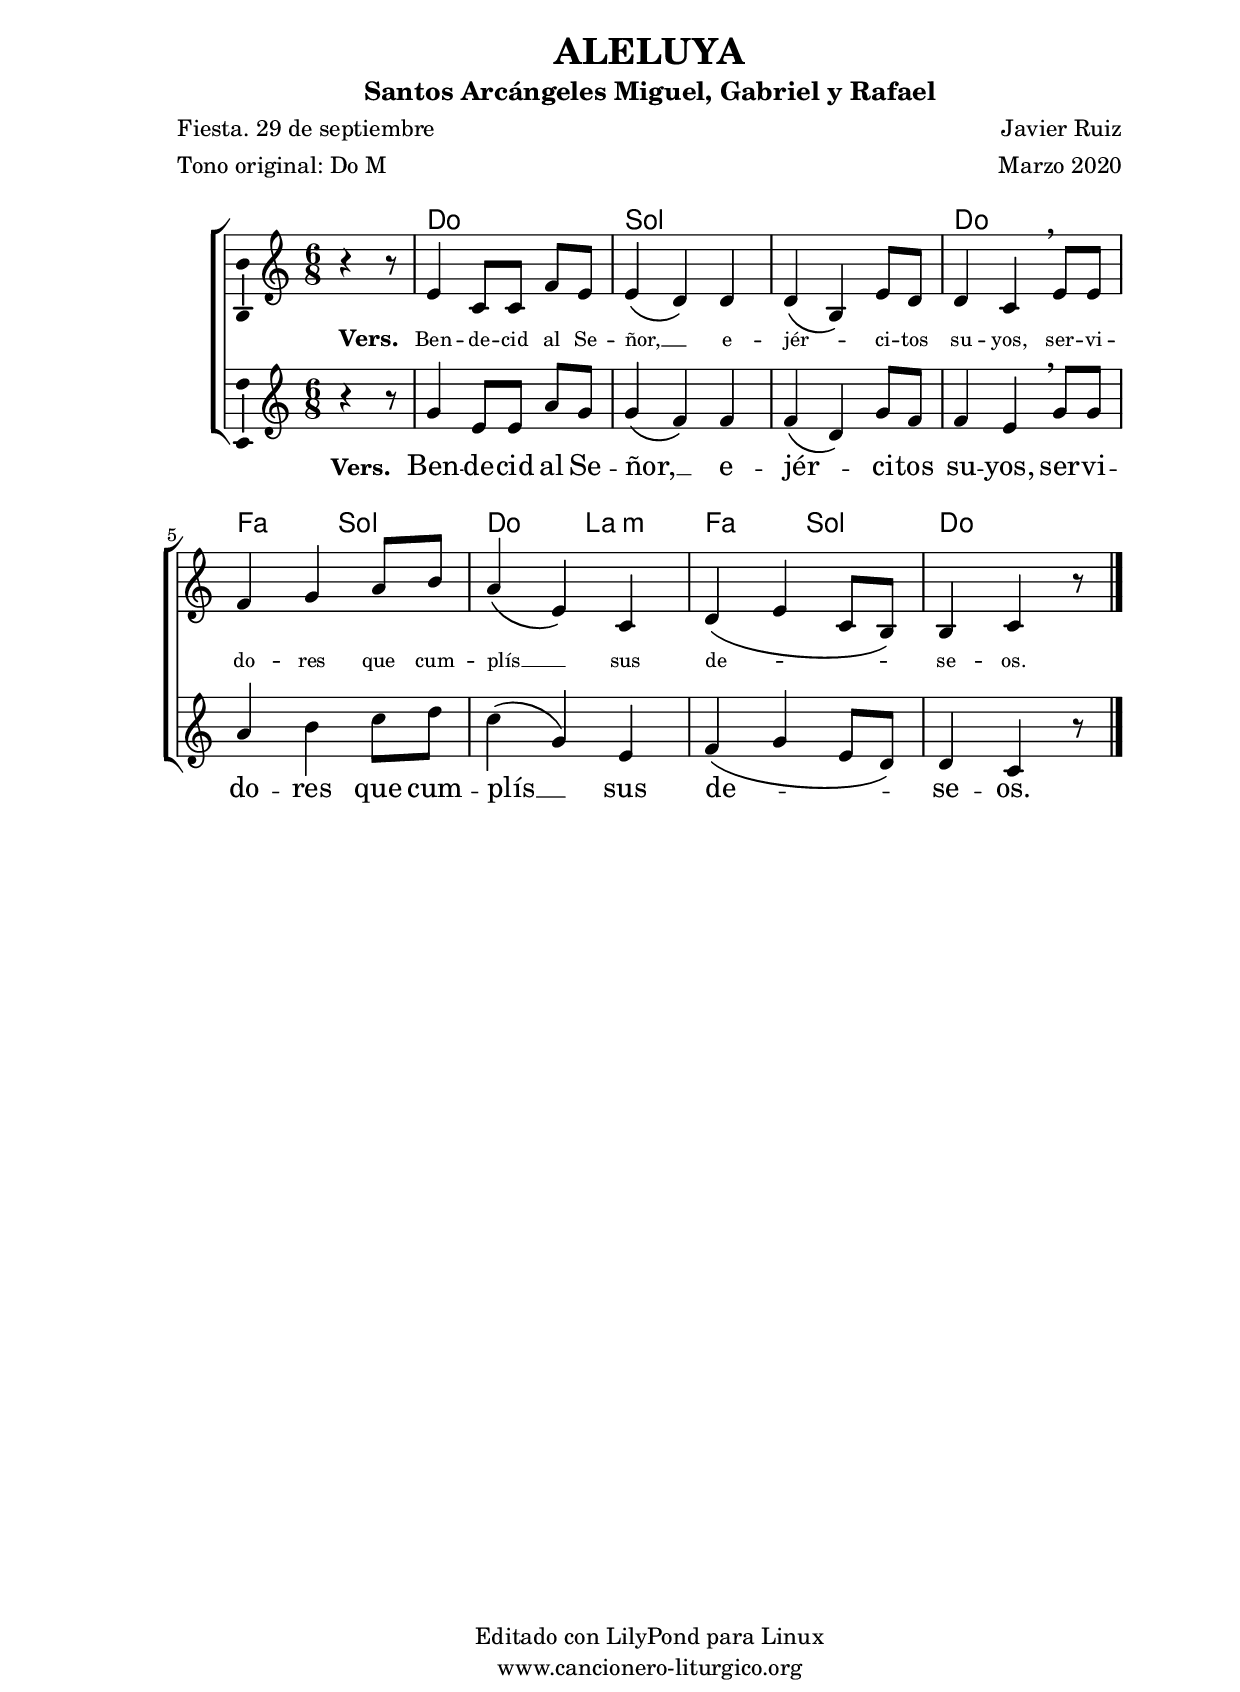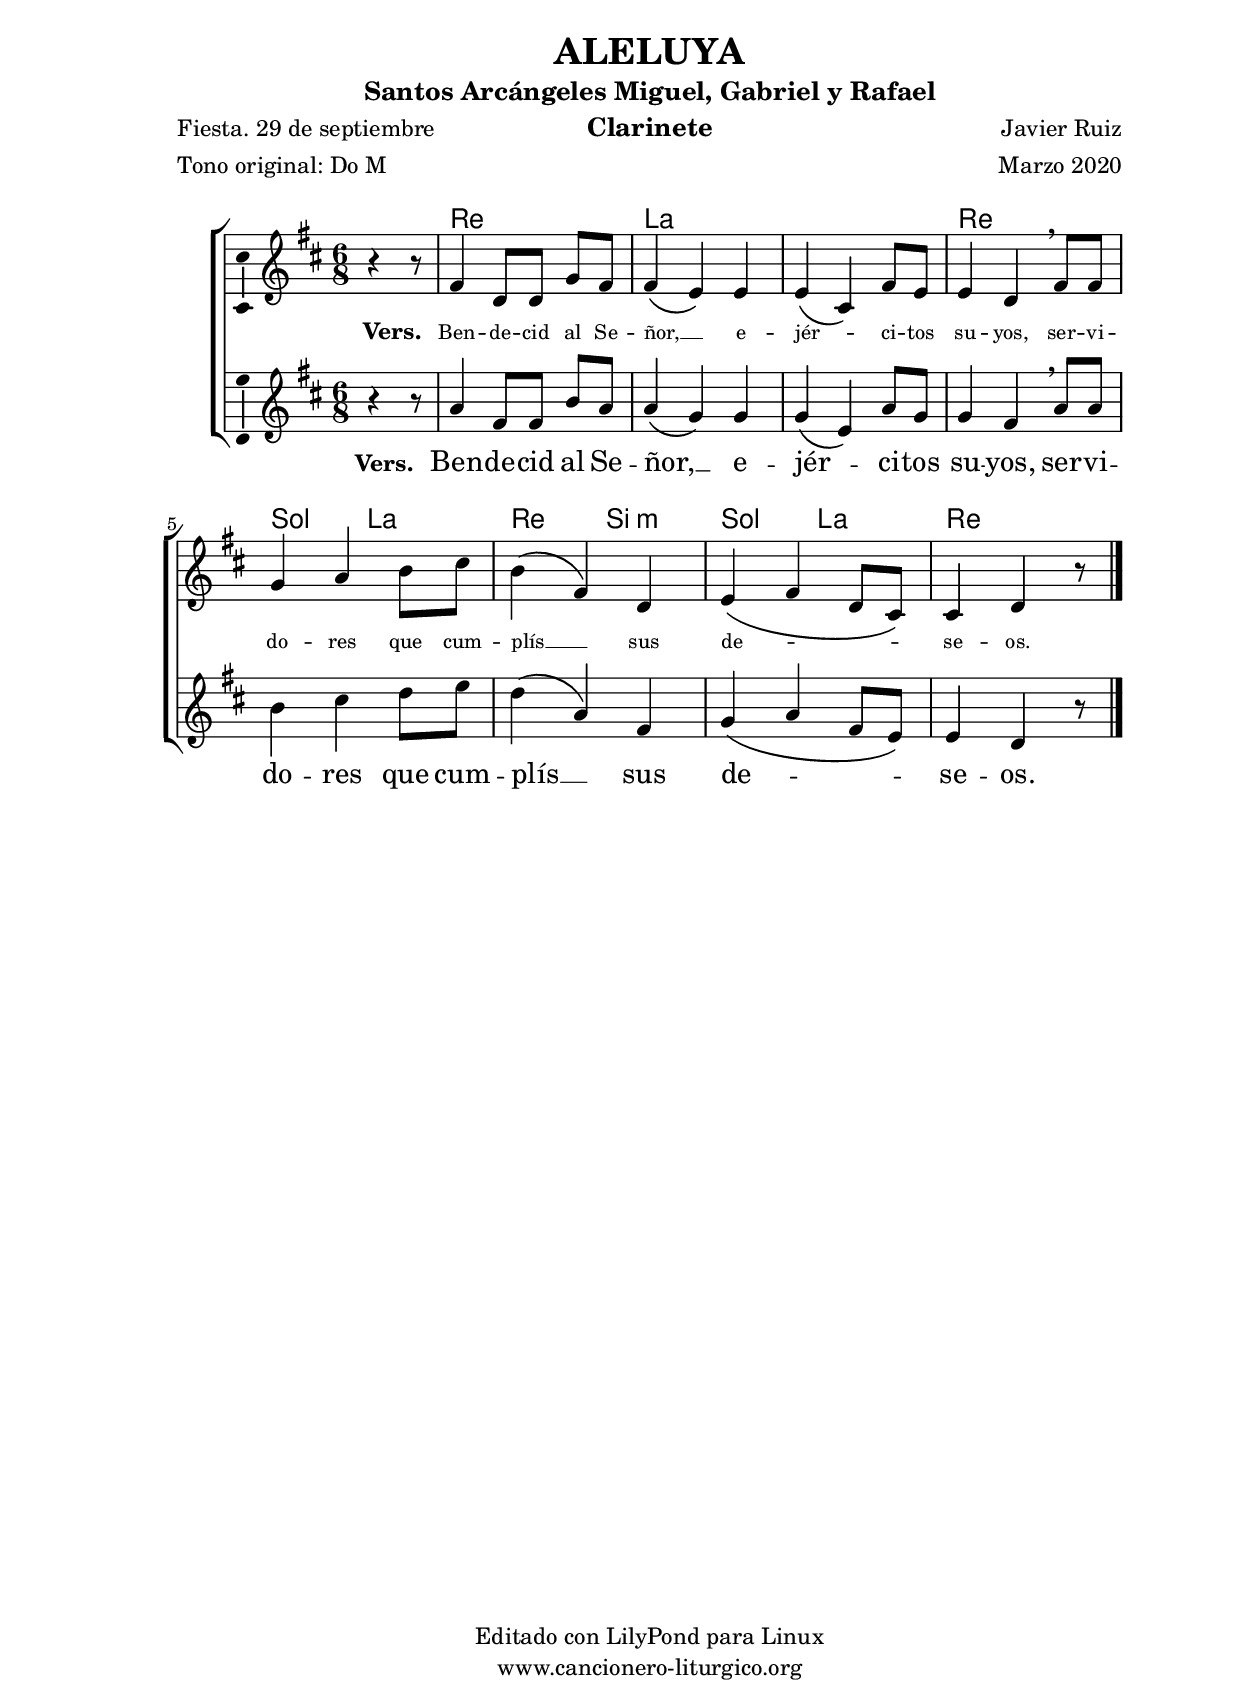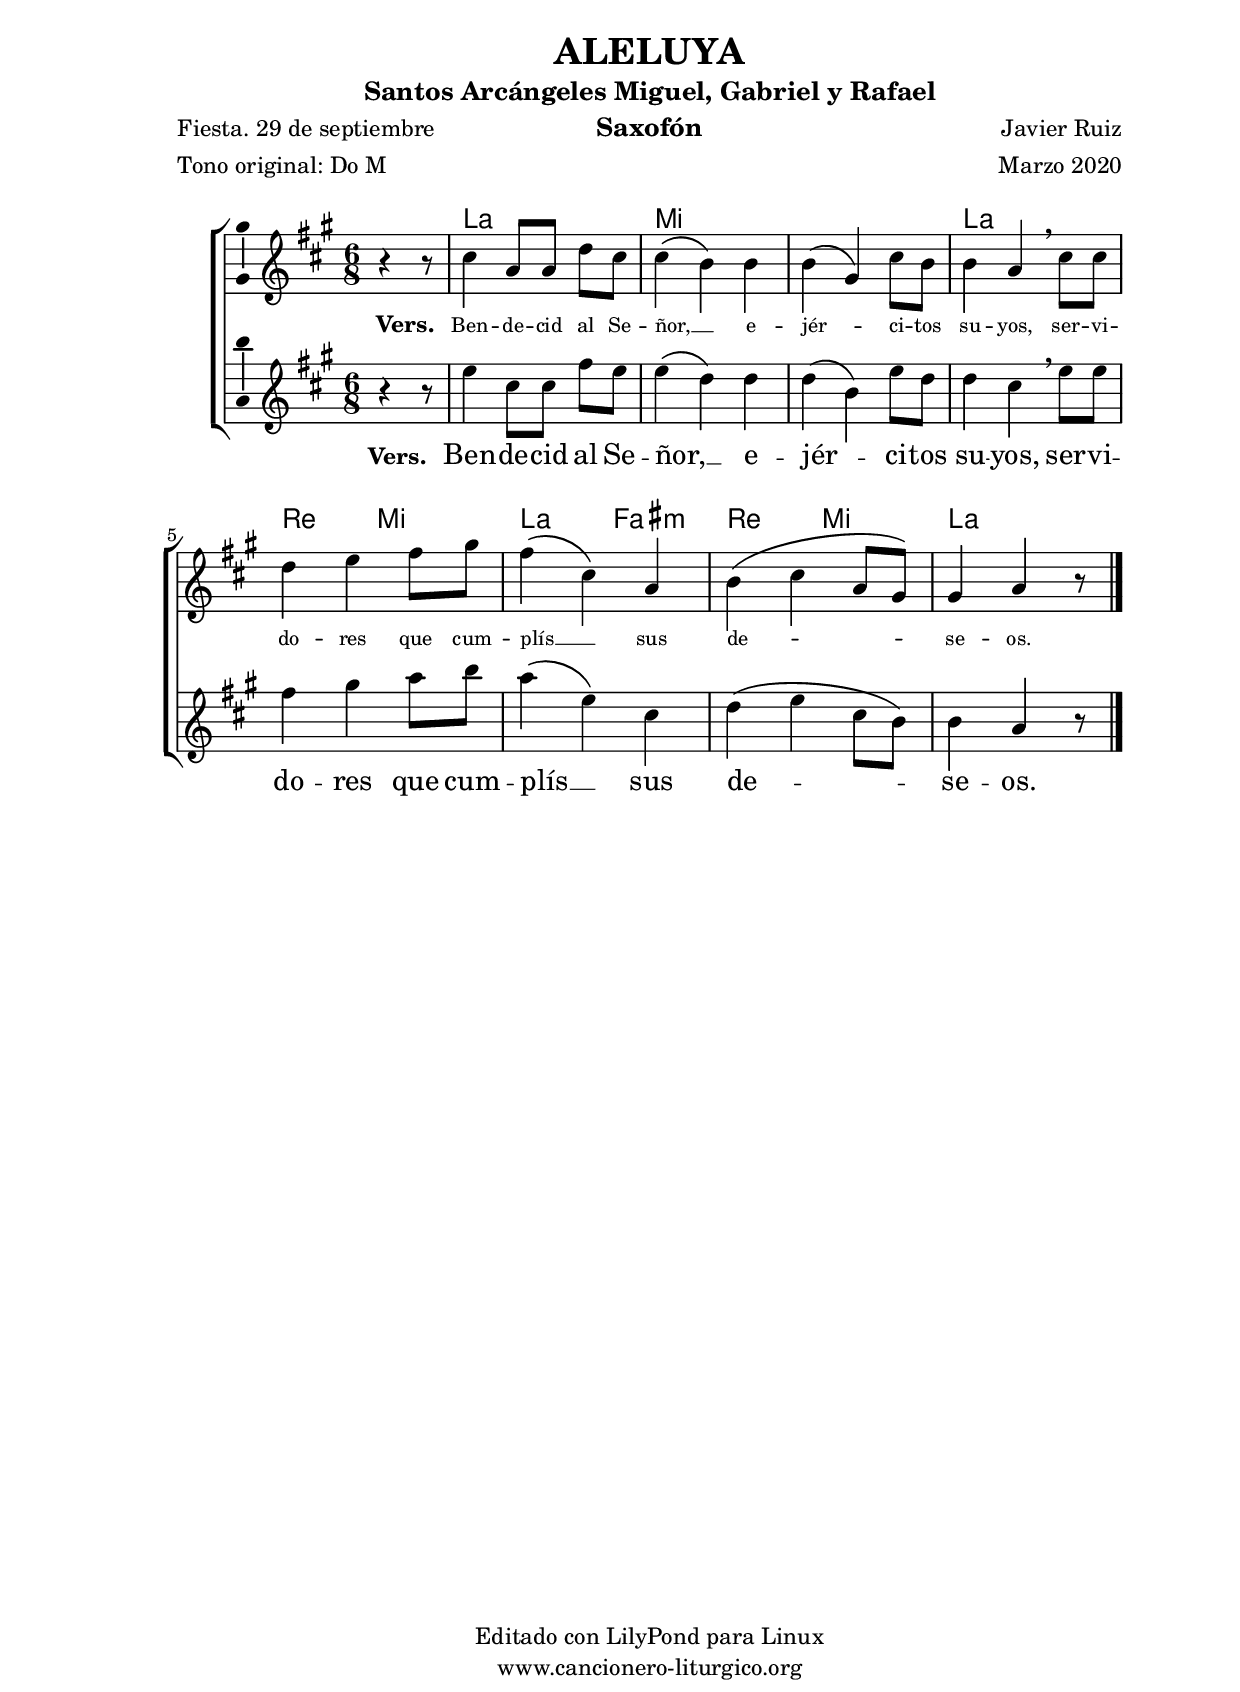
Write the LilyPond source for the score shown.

%
%para convertir .midi en .wav:
%timidity filename.midi -Ow -o finename.wav
%
%
%Para convertir de .wav a .mp3:
%lame -h -m j filename.wav
%
%
%para escuchar el midi:
%timidity nombrefichero.midi
%


%versión de lilypond para la que se ha escrito esta partitura:
\version "2.16.0"

	%Tamaño papel
	#(set-default-paper-size "a4")
	%Tamaño partitura
	#(set-global-staff-size 20)
	%No responde al pulsar sobre una nota
	#(ly:set-option 'point-and-click #f)

%parámetros del encabezamiento:
\header {
	title = "ALELUYA"
	subtitle = "Santos Arcángeles Miguel, Gabriel y Rafael"
	composer = "Javier Ruiz"
	poet = "Fiesta. 29 de septiembre"
	meter = "Tono original: Do M"
	arranger = "Marzo 2020"
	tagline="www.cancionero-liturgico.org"
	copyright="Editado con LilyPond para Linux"
	}

%parámetros asociados al papel:
\paper  {
	oddHeaderMarkup = \markup {\fill-line { \on-the-fly #not-first-page \fromproperty #'header:title \on-the-fly #not-first-page \fromproperty #'header:composer }}
	evenHeaderMarkup = \markup {\fill-line { \fromproperty #'header:composer \fromproperty #'header:title }}
	#(set-paper-size "a4")
	print-page-number = ##f
	first-page-number = 1
	print-first-page-number = ##f
%	head-separation = 3.0 \cm
	top-margin = 1.5 \cm
%	top-margin = 2.0 \cm
%%%	bottom-margin = 0.5\cm
	bottom-margin = 0.2\cm
	left-margin = 3.0 \cm
	line-width = 16.0 \cm 
	indent = 8\mm
	interscoreline = 2.\mm
	between-system-space = 15\mm
%	para que las partituras no llenen la hoja:
	ragged-bottom = ##t
%	idem para la última hoja:
	ragged-last-bottom = ##f
%	para que las partituras llenen el ancho del papel:
	ragged-last = ##f
	after-title-space = 2.5 \cm
%page-count=2
system-count=2

	%Flexible Vertical Spacing
%	markup-markup-spacing =
%	#'((basic-distance . 15) (minimum-distance . 15) (padding . 3))
	markup-system-spacing =
	#'((basic-distance . 15) (minimum-distance . 15) (padding . 3))
	system-system-spacing =
	#'((basic-distance . 15) (minimum-distance . 15) (padding . 3))
	score-system-spacing =
	#'((basic-distance . 15) (minimum-distance . 15) (padding . 5))
%	top-system-spacing = % header
%	#'((basic-distance . 8) (minimum-distance . 0) (padding . 0))
%	top-markup-spacing =
%	#'((basic-distance . 20) (minimum-distance . 20) (padding . 0))
	last-bottom-spacing = % footer
	#'((basic-distance . 5) (minimum-distance . 5) (padding . 0))
%	score-markup-spacing =
%	#'((basic-distance . 16) (minimum-distance . 13) (padding . 0))

	}


%parámetros que afectan a toda la partitura:
global =  {
	%clave de sol (G):
	\clef G
	%armadura:
%	\transpose ees f
	\key c \major
	\tempo 4.=60
	\set Score.tempoHideNote = ##t
	}


acordes = {
	\italianChords
	\chordmode {
%	\transpose ees f
{

s4.
c4. c g g g g c c f g c a:m f g c c4

	}
	}
}


melodiatrompeta = 
%	\transpose ees f
{

	\relative c''{
	\time 6/8

\partial4.
r4.
r2.
r8 g16 a b c d4.
r2.
r8 c16 d e f g4.
r2.
r8 c,16 b a g a4.
r2.
r8 c16 d c b c4

}
	\bar "|."
	}


melodiatres = 
%	\transpose ees f
{

	\relative c'{
	\time 6/8

\partial4.
r4 r8
e4 c8 [c] f8 e
e4 \(d4\) \noBeam d4
d4 \(b4\) e8 d
d4 c4 \breathe e8 e8
f4 g4 a8 b
a4 \(e4\) c4
d4 \(e4 c8 b\)
b4 c4 r8

}

	\bar "|."
	}


melodiabajo = 
%	\transpose ees f
{

	%clave de fa (F):
	\clef F

	\relative c{
	\time 6/8

\partial4.
r4.
c4 c8 c4.
g4 g8 g4.
g4 g8 g4.
c4 c8 c4.
f4 f8 g4 g8
c,4 c8 a4 a8
f'4 f8 g4 g8
c,4 c8 c4

}

	\bar "|."
	}


melodia = 
%	\transpose ees f
{

	\relative c'{
	\time 6/8

\partial4.
r4 r8
g'4 e8 [e] a8 [g]
g4 \(f4\) f4
f4 \(d\) \noBeam g8 [f]
f4 e4 \breathe g8 [g]
a4 b c8 [d]
c4 \(g\) \noBeam e4
f4 \(g e8 [d]\)
d4 c4 r8

}

	\bar "|."
	}


texto = \lyricmode {
\set stanza =#"Vers. "
Ben -- de -- cid al Se -- ñor, __ _ e -- jér -- _ ci -- tos su -- yos,
ser -- vi -- do -- res que cum -- plís __ _ sus de -- _ _ _ se -- os.
	}

textotres = \lyricmode {
\override LyricText #'font-size = #-1
\set stanza =#"Vers. "
Ben -- de -- cid al Se -- ñor, __ _ e -- jér -- _ ci -- tos su -- yos,
ser -- vi -- do -- res que cum -- plís __ _ sus de -- _ _ _ se -- os.
	}


acordesStaff = \context ChordNames = acordesStaff <<
	\set chordChanges = ##t
	\acordes
	>>

voztrompetaStaff = \context Voice = voztrompetaStaff
<<
	\override Staff.StaffSymbol #'staff-space = #(magstep -0.35)
	\set Staff.midiInstrument = #"trumpet"
	\set Staff.midiMinimumVolume = #0.4
	\set Staff.midiMaximumVolume = #0.6
	\global
	\melodiatrompeta
	>>

voztresStaff = \context Voice = voztresStaff
\with {\consists "Ambitus_engraver"}
<<
%	\override Staff.StaffSymbol #'staff-space = #(magstep -0.35)
	\set Staff.midiInstrument = #"violin"
	\set Staff.midiMinimumVolume = #0.6
	\set Staff.midiMaximumVolume = #0.8
	\global
	\relative c' \melodiatres
	>>

vozStaff = \context Voice = vozStaff
\with {\consists "Ambitus_engraver"}
<<
%	\set Staff.instrumentName = ""
%	\set Staff.shortInstrumentName = ""
%	\set Staff.midiInstrument = #"clarinet"
%	\set Staff.midiInstrument = #"cello"
	\set Staff.midiInstrument = #"flute"
%	\set Staff.midiInstrument = #"electric guitar (jazz)"
%	\set Staff.midiInstrument = #"english horn"
%	\set Staff.midiInstrument = #"violin"
%	\set Staff.midiInstrument = #"glockenspiel"
	\set Staff.midiMinimumVolume = #0.8
	\set Staff.midiMaximumVolume = #1.0
	\global
	\melodia
	>>

vozbajoStaff = \context Voice = vozbajoStaff
<<
	\override Staff.StaffSymbol #'staff-space = #(magstep -0.35)
	\set Staff.midiInstrument = #"english horn"
	\set Staff.midiMinimumVolume = #0.6
	\set Staff.midiMaximumVolume = #0.8
	\global
	\melodiabajo
	>>

textoStaff = \context Lyrics = textoStaff <<
	\lyricsto vozStaff \texto
	>>

textotresStaff = \context Lyrics = textotresStaff <<
	\lyricsto voztresStaff \textotres
	>>


\book {
	\score {
		<<
		\context ChoirStaff {
%			\override StaffGroup.SystemStartBracket #'collapse-height = #1
%			\override Score.SystemStartBar #'collapse-height = #1
			<<
			\acordesStaff
%			\voztrompetaStaff
			\voztresStaff
			\textotresStaff
			\vozStaff
			\textoStaff
%			\vozbajoStaff
			>>
			}
		>>
		\layout {
	    		\context {
				\Lyrics
				\override LyricText #'font-size = #2
				}
	   		 \context {
				\Score
				\override StaffSymbol #'staff-space = #(magstep +3)
				}
			}
		}
	\score {
		\unfoldRepeats
		<<
		\context ChoirStaff {
			<<
			\acordesStaff
			\voztrompetaStaff
			\voztresStaff
			\vozStaff
			\vozbajoStaff
			>>
			}
		>>
		\midi {
	  		\context {
	  			\Score
				tempoWholesPerMinute = #(ly:make-moment 70 4)
				}
			}
		}
	}


%Partitura para clarinete
#(define output-suffix "C")
\book {
	\header{
		instrument = "Clarinete"
		}
	\score {
		<<
		\context ChoirStaff {
%			\override StaffGroup.SystemStartBracket #'collapse-height = #1
%			\override Score.SystemStartBar #'collapse-height = #1
\transpose c d
			<<
			\acordesStaff
%			\voztrompetaStaff
			\voztresStaff
			\textotresStaff
			\vozStaff
			\textoStaff
%			\vozbajoStaff
			>>
			}
		>>
		\layout {
	    		\context {
				\Lyrics
				\override LyricText #'font-size = #2
				}
	   		 \context {
				\Score
				\override StaffSymbol #'staff-space = #(magstep +3)
				}
			}
		}
	}


%Partitura para saxofón
#(define output-suffix "S")
\book {
	\header{
		instrument = "Saxofón"
		}
	\score {
		<<
		\context ChoirStaff {
%			\override StaffGroup.SystemStartBracket #'collapse-height = #1
%			\override Score.SystemStartBar #'collapse-height = #1
\transpose c a
			<<
			\acordesStaff
%			\voztrompetaStaff
			\voztresStaff
			\textotresStaff
			\vozStaff
			\textoStaff
%			\vozbajoStaff
			>>
			}
		>>
		\layout {
	    		\context {
				\Lyrics
				\override LyricText #'font-size = #2
				}
	   		 \context {
				\Score
				\override StaffSymbol #'staff-space = #(magstep +3)
				}
			}
		}
	}


